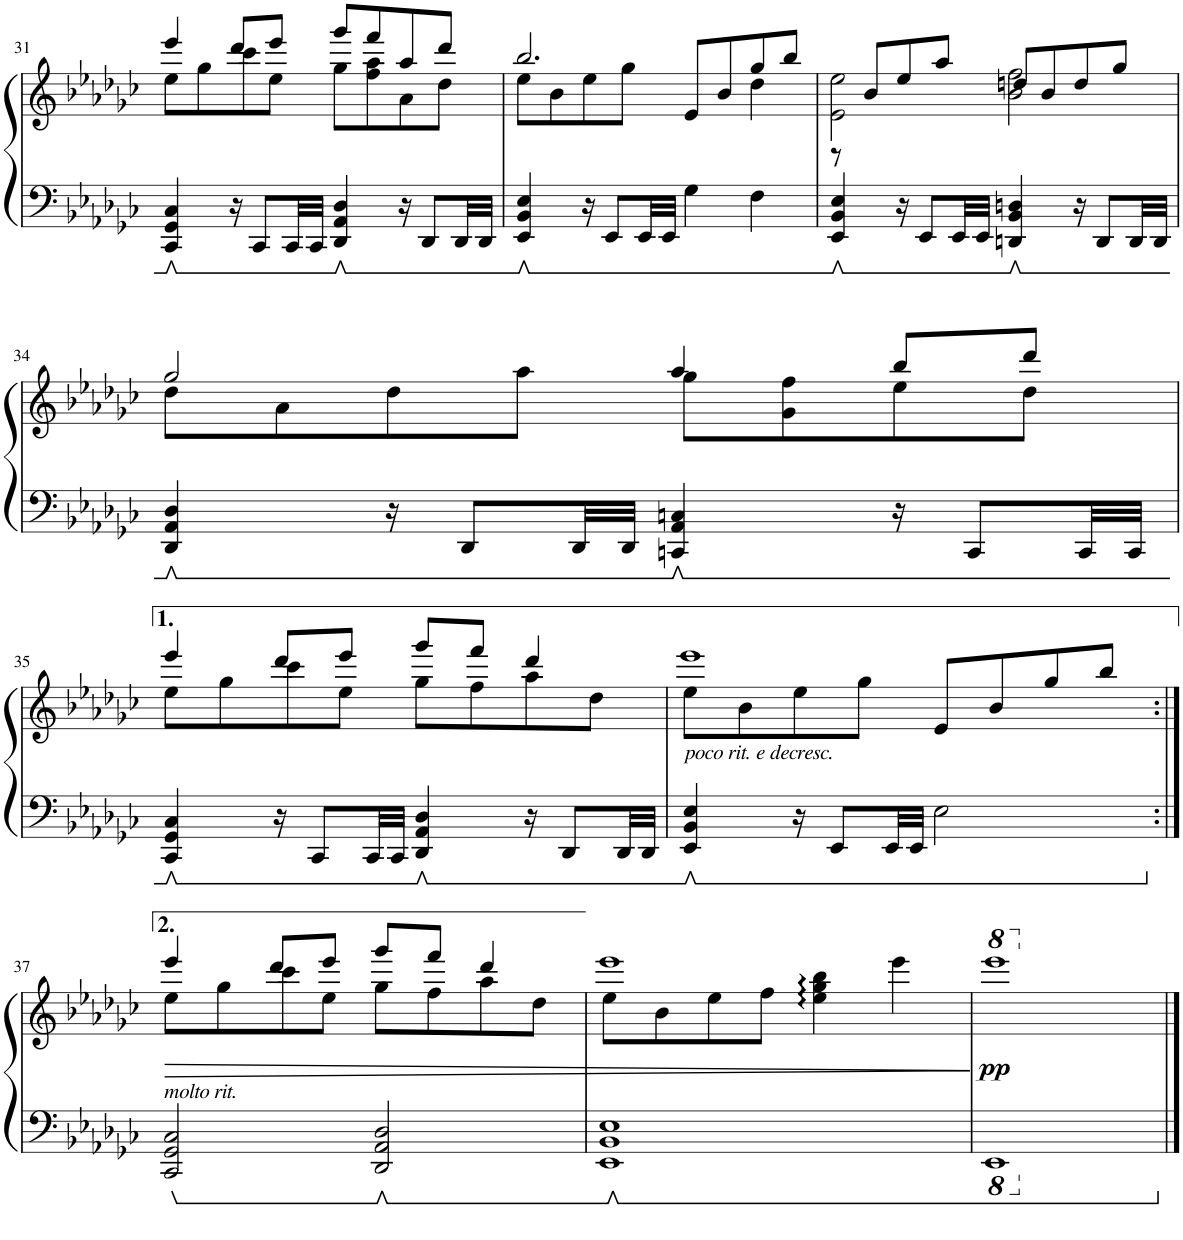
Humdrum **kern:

**kern	**kern	**dynam
*part1	*part1	*part1
*staff2	*staff1	*staff1/2
*I"Piano	*	*
*I'Pno.	*	*
!!LO:PB:g=z
*clefF4	*clefG2	*
*k[b-e-a-d-g-c-]	*k[b-e-a-d-g-c-]	*
*M4/4	*M4/4	*
=31	=31	=31
*	*^	*
4CC-/ 4GG-/ 4C-/	4eee-/	8ee-\L	.
.	.	8gg-\	.
16r	8ddd-/L	8ccc-\	.
8CC-/L	.	.	.
.	8eee-/J	8ee-\J	.
32CC-/LL	.	.	.
32CC-/JJJ	.	.	.
4DD-/ 4AA-/ 4D-/	8ggg-/L	8gg-\L	.
.	8fff/	8ff\ 8aa-\	.
16r	8aa-/	8a-\	.
8DD-/L	.	.	.
.	8ddd-/J	8dd-\J	.
32DD-/LL	.	.	.
32DD-/JJJ	.	.	.
=32	=32	=32	=32
4EE-/ 4BB-/ 4E-/	2.bb-/	8ee-\L	.
.	.	8b-\	.
16r	.	8ee-\	.
8EE-/L	.	.	.
.	.	8gg-\J	.
32EE-/LL	.	.	.
32EE-/JJJ	.	.	.
4G-\	.	8e-/L	.
.	.	8b-/	.
4F\	4dd-^\	8gg-/	.
.	.	8bb-/J	.
=33	=33	=33	=33
4EE-/ 4BB-/ 4E-/	2e-\^ 2ee-\^	8r	.
.	.	8b-/L	.
16r	.	8ee-/	.
8EE-/L	.	.	.
.	.	8aa-/J	.
32EE-/LL	.	.	.
32EE-/JJJ	.	.	.
4DDn/ 4BB-/ 4Dn/	2b-\^ 2ff\^	8ddn/L	.
.	.	8b-/	.
16r	.	8dd/	.
8DD/L	.	.	.
.	.	8gg-/J	.
32DD/LL	.	.	.
32DD/JJJ	.	.	.
!!LO:LB:g=z	!!
=34	=34	=34	=34
4DD-/ 4AA-/ 4D-/	2gg-^/	8dd-\L	.
.	.	8a-\	.
16r	.	8dd-\	.
8DD-/L	.	.	.
.	.	8aa-\J	.
32DD-/LL	.	.	.
32DD-/JJJ	.	.	.
4CCn/ 4AA-/ 4Cn/	4aa-/	8gg-\L	.
.	.	8g-\ 8ff\	.
16r	8bb-/L	8ee-\	.
8CC/L	.	.	.
.	8ddd-/J	8dd-\J	.
32CC/LL	.	.	.
32CC/JJJ	.	.	.
!!LO:LB:g=z	!!
=35	=35	=35	=35
4CC-/ 4GG-/ 4C-/	4eee-/	8ee-\L	.
.	.	8gg-\	.
16r	8ddd-/L	8ccc-\	.
8CC-/L	.	.	.
.	8eee-/J	8ee-\J	.
32CC-/LL	.	.	.
32CC-/JJJ	.	.	.
4DD-/ 4AA-/ 4D-/	8ggg-/L	8gg-\L	.
.	8fff/J	8ff\	.
16r	4ddd-/	8aa-\	.
8DD-/L	.	.	.
.	.	8dd-\J	.
32DD-/LL	.	.	.
32DD-/JJJ	.	.	.
=36	=36	=36	=36
!	!LO:TX:b:i:t=poco rit. e decresc.	!	!
4EE-/ 4BB-/ 4E-/	1eee-	8ee-\L	.
.	.	8b-\	.
16r	.	8ee-\	.
8EE-/L	.	.	.
.	.	8gg-\J	.
32EE-/LL	.	.	.
32EE-/JJJ	.	.	.
2E-\	.	8e-/L	.
.	.	8b-/	.
.	.	8gg-/	.
.	.	8bb-/J	.
!!LO:LB:g=z	!!
=37:|!	=37:|!	=37:|!	=37:|!
!	!LO:TX:b:i:t=molto rit.	!	!
!	!	!	!LO:HP:b
2CC-/ 2GG-/ 2C-/	4eee-/	8ee-\L	>
.	.	8gg-\	.
.	8ddd-/L	8ccc-\	.
.	8eee-/J	8ee-\J	.
2DD-/ 2AA-/ 2D-/	8ggg-/L	8gg-\L	.
.	8fff/J	8ff\	.
.	4ddd-/	8aa-\	.
.	.	8dd-\J	.
=38	=38	=38	=38
1EE- 1BB- 1E-	1eee-	8ee-\L	.
.	.	8b-\	.
.	.	8ee-\	.
.	.	8ff\J	.
.	.	4ee-\: 4gg-\: 4bb-\:	.
.	.	4eee-\	.
*	*v	*v	*
.	.	]
=39	=39	=39
*8ba	*	*
*	*8va	*
!	!	!LO:DY:b
1EEE-	1eeee-	pp
*X8ba	*	*
*	*X8va	*
==	==	==
*-	*-	*-
